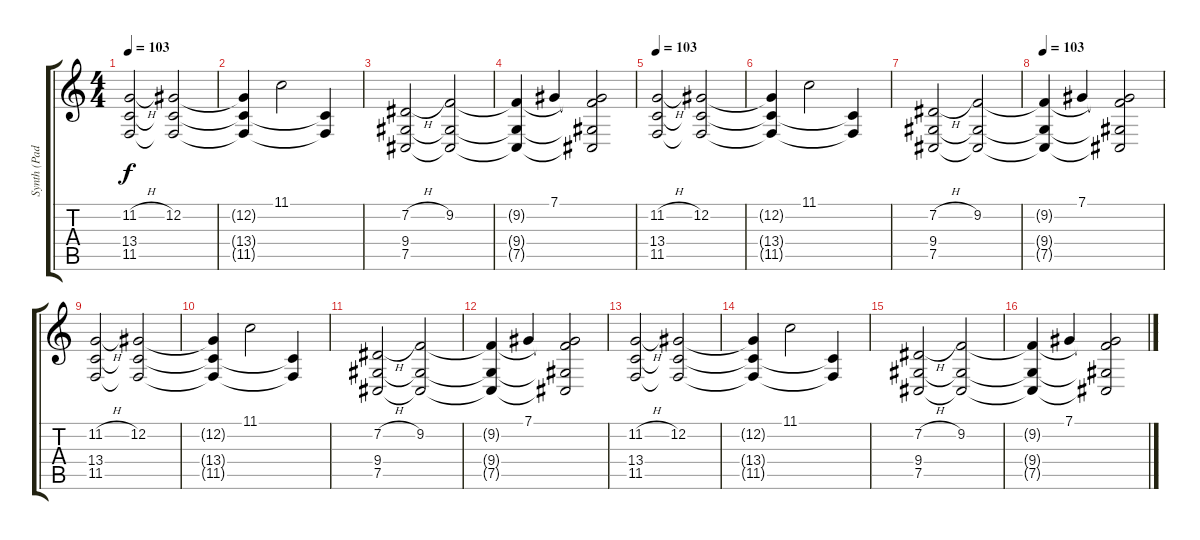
\track ("Synth (Pad)" "Synth (Pad") {instrument pad2warm}
\staff {score tabs}
\tuning (Db4 Ab3 E3 B2 Gb2 Db2) {hide}
\ts (4 4)
\tempo 103
\clef g2
\ks c
(11.2{h} 13.4 11.5).2{dy f} (12.2 13.4{t} 11.5{t}).2 |
(12.2{t} 13.4{t} 11.5{t}).4 11.1.2 (13.4{t} 11.5{t}).4 |
(7.2{h} 9.4 7.5).2 (9.2 9.4{t} 7.5{t}).2 |
(9.2{t} 9.4{t} 7.5{t}).4 7.1.4 (7.1{t} 9.2{t} 9.4{t} 7.5{t}).2 |
\tempo 103
(11.2{h} 13.4 11.5).2 (12.2 13.4{t} 11.5{t}).2 |
(12.2{t} 13.4{t} 11.5{t}).4 11.1.2 (13.4{t} 11.5{t}).4 |
(7.2{h} 9.4 7.5).2 (9.2 9.4{t} 7.5{t}).2 |
\tempo 103
(9.2{t} 9.4{t} 7.5{t}).4 7.1.4 (7.1{t} 9.2{t} 9.4{t} 7.5{t}).2 |
(11.2{h} 13.4 11.5).2 (12.2 13.4{t} 11.5{t}).2 |
(12.2{t} 13.4{t} 11.5{t}).4 11.1.2 (13.4{t} 11.5{t}).4 |
(7.2{h} 9.4 7.5).2 (9.2 9.4{t} 7.5{t}).2 |
(9.2{t} 9.4{t} 7.5{t}).4 7.1.4 (7.1{t} 9.2{t} 9.4{t} 7.5{t}).2 |
(11.2{h} 13.4 11.5).2 (12.2 13.4{t} 11.5{t}).2 |
(12.2{t} 13.4{t} 11.5{t}).4 11.1.2 (13.4{t} 11.5{t}).4 |
(7.2{h} 9.4 7.5).2 (9.2 9.4{t} 7.5{t}).2 |
(9.2{t} 9.4{t} 7.5{t}).4 7.1.4 (7.1{t} 9.2{t} 9.4{t} 7.5{t}).2
